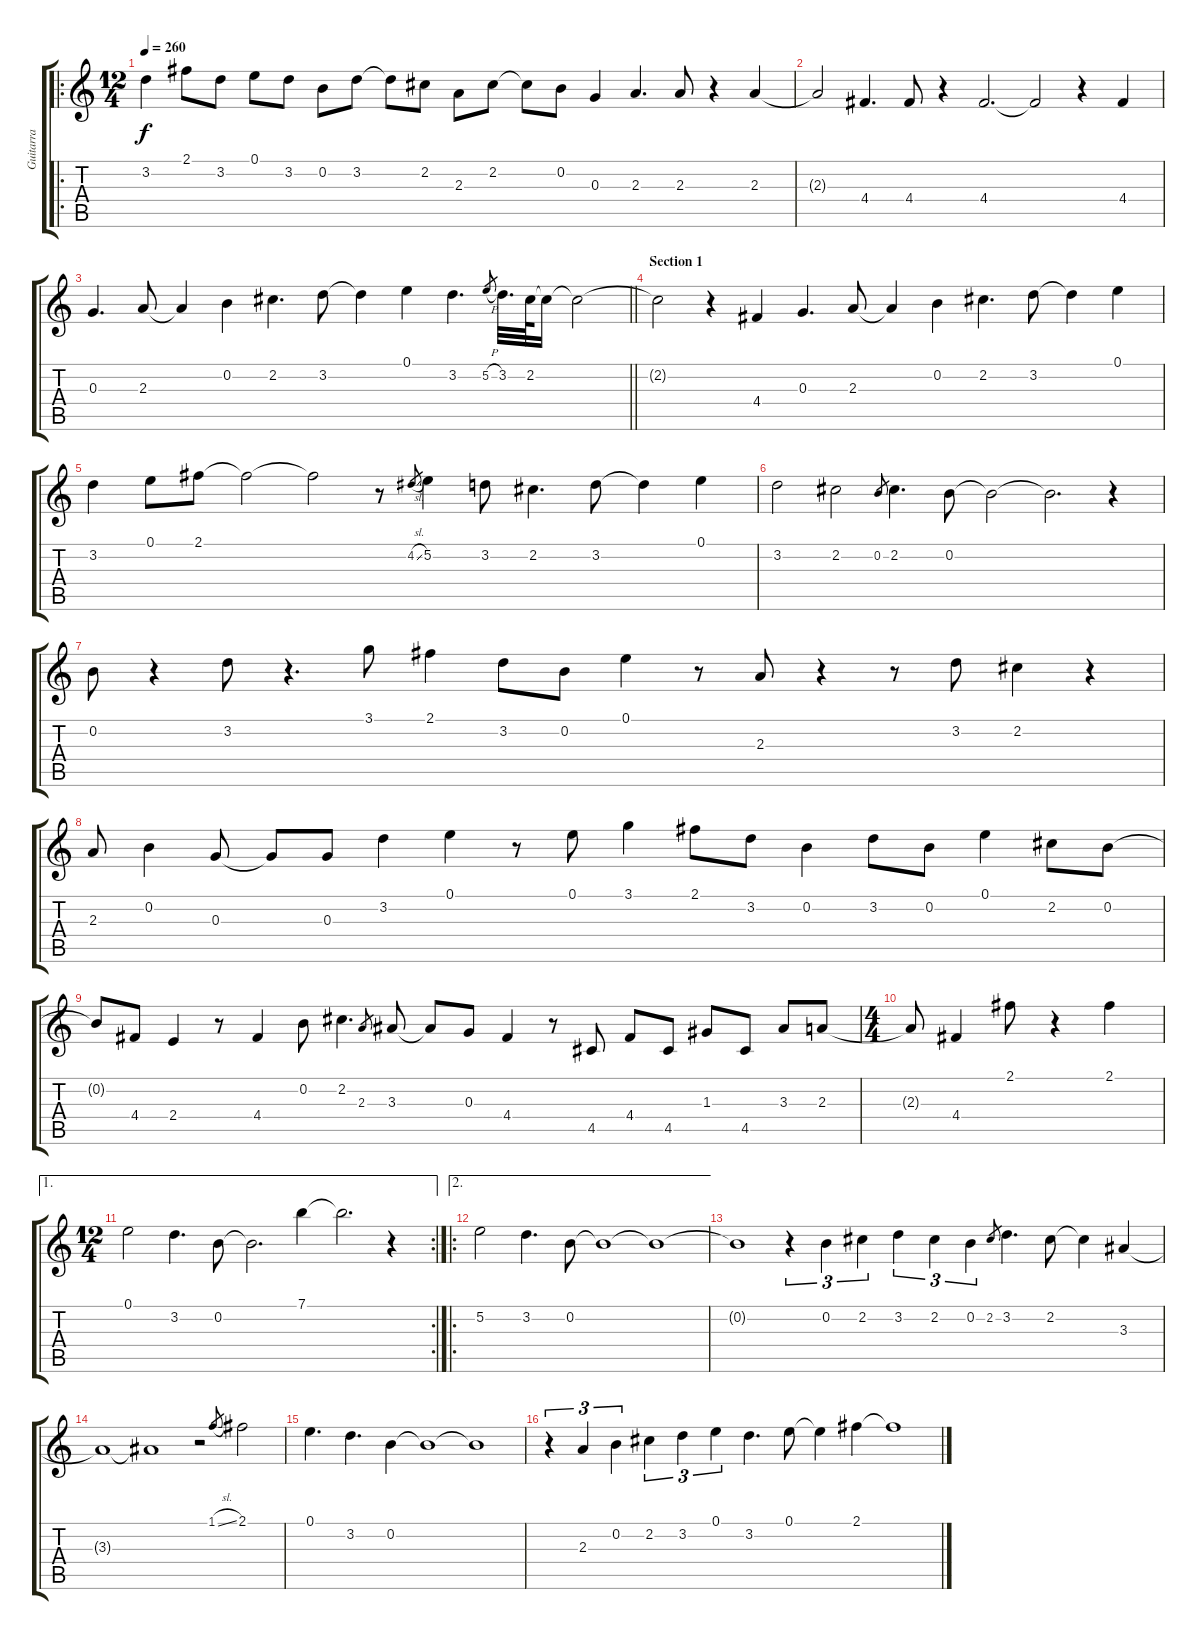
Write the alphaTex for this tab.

\track ("Guitarra" "Guitarra") {instrument electricguitarjazz}
\staff {score tabs}
\tuning (E4 B3 G3 D3 A2 E2) {hide}
\ro
\ts (12 4)
\tempo 260
\clef g2
\ks c
3.2.4{dy f instrument electricguitarjazz} 2.1.8 3.2.8 0.1.8 3.2.8 0.2.8 3.2.8 3.2{t}.8 2.2.8 2.3.8 2.2.8 2.2{t}.8 0.2.8 0.3.4 2.3.4{d} 2.3.8 r.4 2.3.4 |
2.3{t}.2 4.4.4{d} 4.4.8 r.4 4.4.2{d} 4.4{t}.2 r.4 4.4.4 |
\barLineRight lightlight
0.3.4{d} 2.3.8 2.3{t}.4 0.2.4 2.2.4{d} 3.2.8 3.2{t}.4 0.1.4 3.2.4{d} 5.2{h}.8{gr} 3.2.32{d} 2.2.64 2.2{t}.16 2.2{t}.2 |
\section ("" "Section 1")
2.2{t}.2 r.4 4.4.4 0.3.4{d} 2.3.8 2.3{t}.4 0.2.4 2.2.4{d} 3.2.8 3.2{t}.4 0.1.4 |
3.2.4 0.1.8 2.1.8 2.1{t}.2 2.1{t}.2 r.8 4.2{sl}.8{gr} 5.2.4 3.2.8 2.2.4{d} 3.2.8 3.2{t}.4 0.1.4 |
3.2.2 2.2.2 0.2.8{gr} 2.2.4{d} 0.2.8 0.2{t}.2 0.2{t}.2{d} r.4 |
0.2.8 r.4 3.2.8 r.4{d} 3.1.8 2.1.4 3.2.8 0.2.8 0.1.4 r.8 2.3.8 r.4 r.8 3.2.8 2.2.4 r.4 |
2.3.8 0.2.4 0.3.8 0.3{t}.8 0.3.8 3.2.4 0.1.4 r.8 0.1.8 3.1.4 2.1.8 3.2.8 0.2.4 3.2.8 0.2.8 0.1.4 2.2.8 0.2.8 |
0.2{t}.8 4.4.8 2.4.4 r.8 4.4.4 0.2.8 2.2.4{d} 2.3.8{gr} 3.3.8 3.3{t}.8 0.3.8 4.4.4 r.8 4.5.8 4.4.8 4.5.8 1.3.8 4.5.8 3.3.8 2.3.8 |
\ts (4 4)
2.3{t}.8 4.4.4 2.1.8 r.4 2.1.4 |
\ae 1
\rc 2
\ts (12 4)
0.1.2 3.2.4{d} 0.2.8 0.2{t}.2{d} 7.1.4 7.1{t}.2{d} r.4 |
\ae 2
\ro
5.2.2 3.2.4{d} 0.2.8 0.2{t}.1 0.2{t}.1 |
0.2{t}.1 r.4{tu (3 2)} 0.2.4{tu (3 2)} 2.2.4{tu (3 2)} 3.2.4{tu (3 2)} 2.2.4{tu (3 2)} 0.2.4{tu (3 2)} 2.2.8{gr} 3.2.4{d} 2.2.8 2.2{t}.4 3.3.4 |
3.3{t}.1 3.3{t}.1 r.2 1.1{sl}.8{gr} 2.1.2 |
0.1.4{d} 3.2.4{d} 0.2.4 0.2{t}.1 0.2{t}.1 |
r.4{tu (3 2)} 2.3.4{tu (3 2)} 0.2.4{tu (3 2)} 2.2.4{tu (3 2)} 3.2.4{tu (3 2)} 0.1.4{tu (3 2)} 3.2.4{d} 0.1.8 0.1{t}.4 2.1.4 2.1{t}.1
